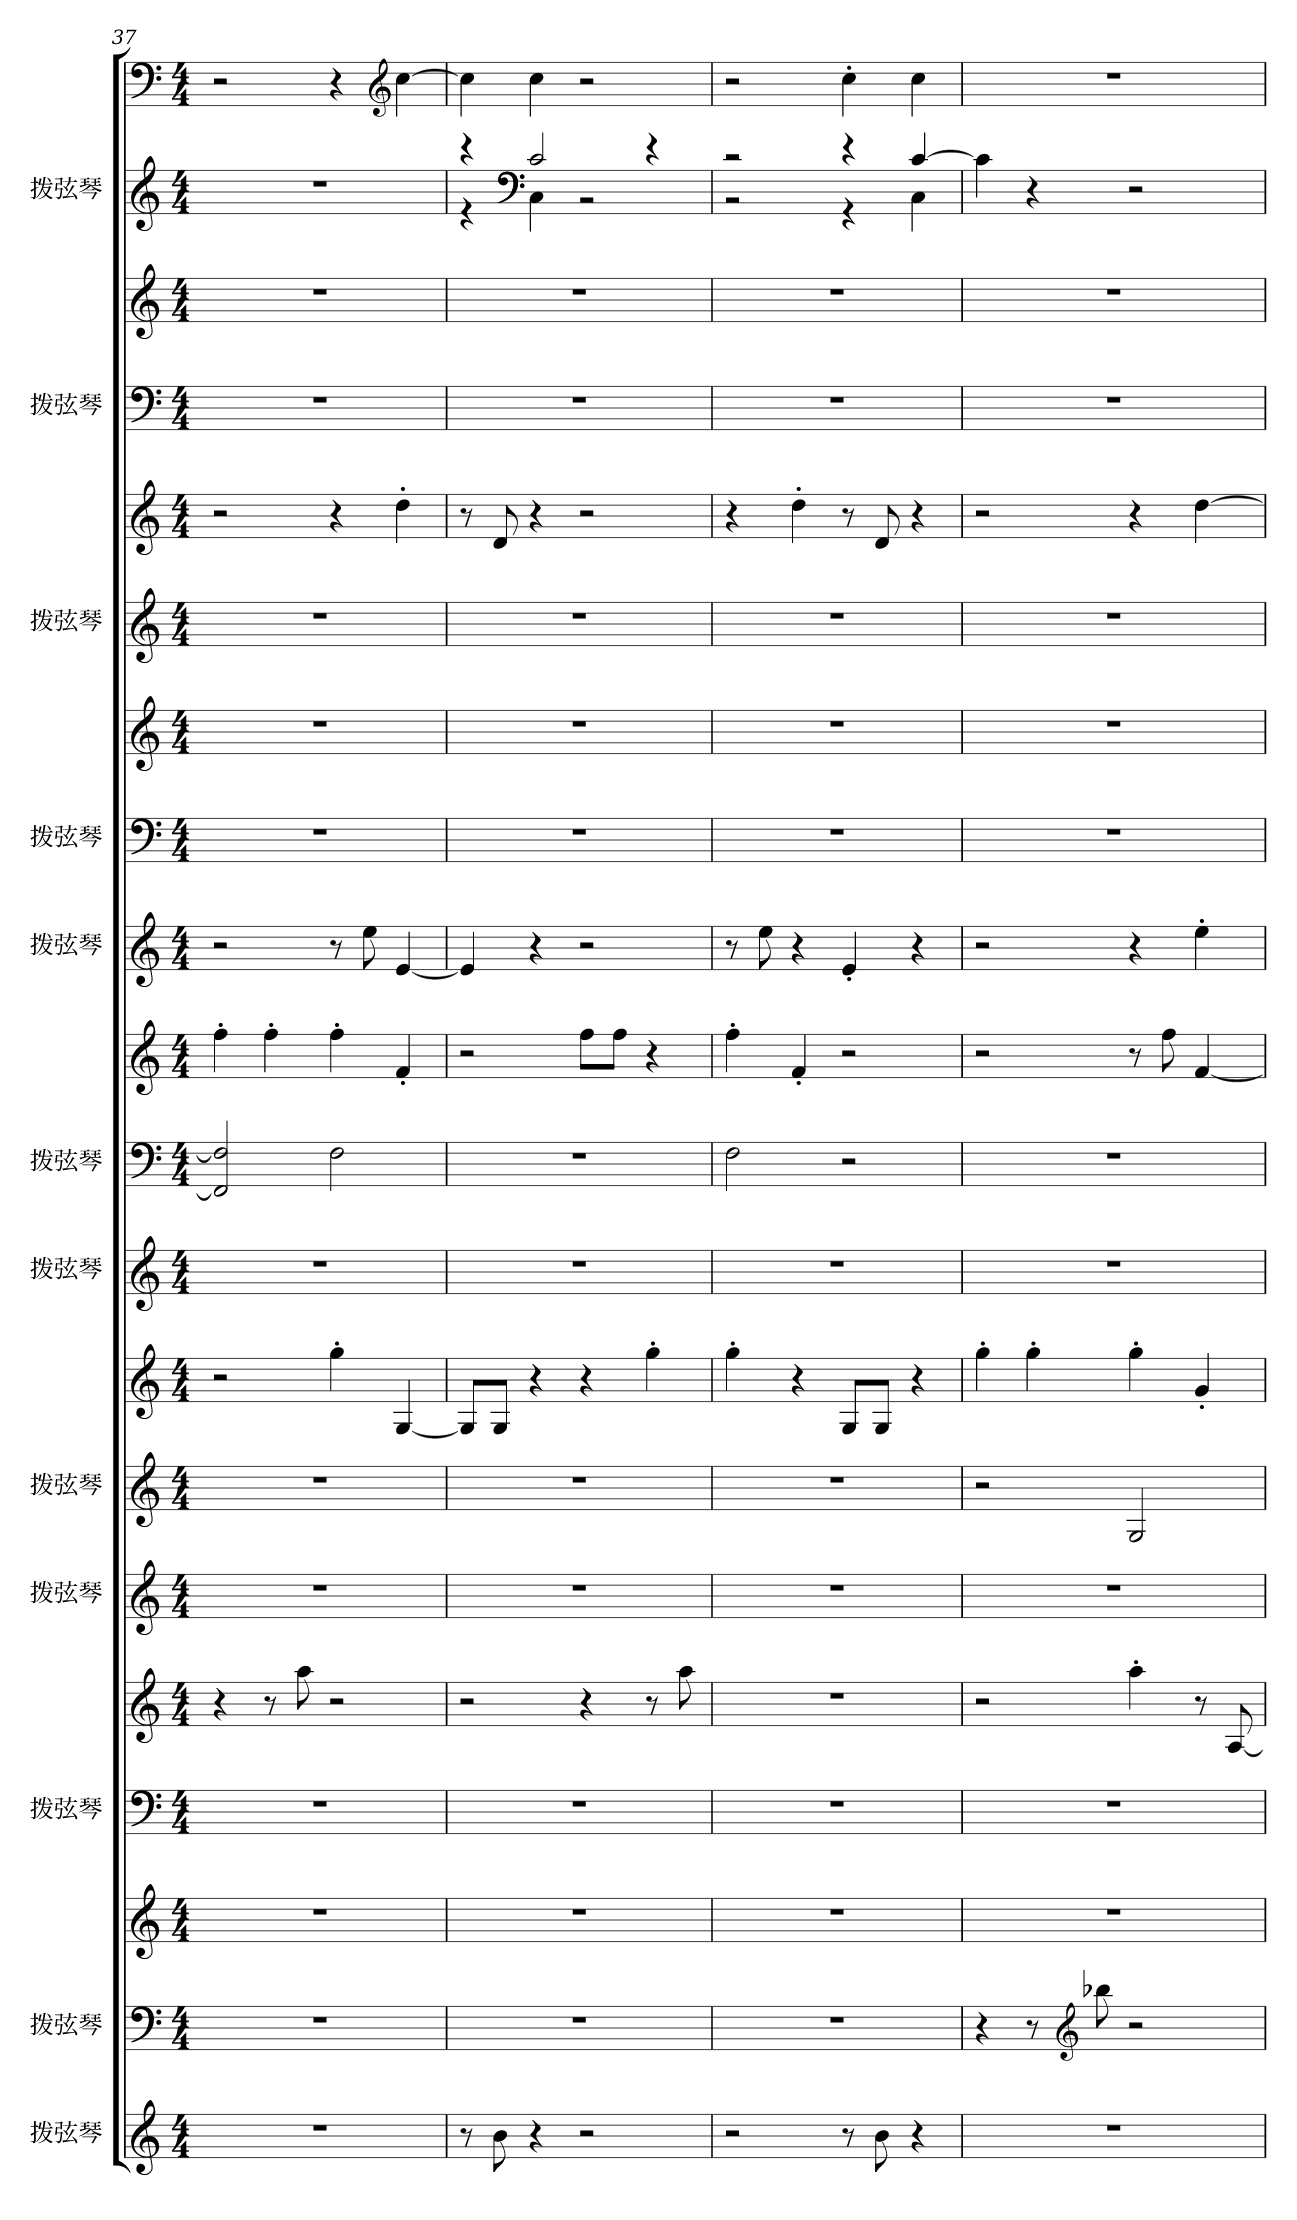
**kern	**kern	**kern	**kern	**kern	**kern	**kern	**kern	**kern	**kern	**kern	**kern	**kern	**kern	**kern	**kern	**kern	**kern	**kern	**kern
*part12	*part11	*part11	*part10	*part10	*part9	*part8	*part8	*part7	*part6	*part6	*part5	*part4	*part4	*part3	*part3	*part2	*part2	*part1	*part1
*staff20	*staff19	*staff18	*staff17	*staff16	*staff15	*staff14	*staff13	*staff12	*staff11	*staff10	*staff9	*staff8	*staff7	*staff6	*staff5	*staff4	*staff3	*staff2	*staff1
*I"拨弦琴	*I"拨弦琴	*	*I"拨弦琴	*	*I"拨弦琴	*I"拨弦琴	*	*I"拨弦琴	*I"拨弦琴	*	*I"拨弦琴	*I"拨弦琴	*	*I"拨弦琴	*	*I"拨弦琴	*	*I"拨弦琴	*
*clefG2	*clefF4	*clefG2	*clefF4	*clefG2	*clefG2	*clefG2	*clefG2	*clefG2	*clefF4	*clefG2	*clefG2	*clefF4	*clefG2	*clefG2	*clefG2	*clefF4	*clefG2	*clefG2	*clefF4
*k[]	*k[]	*k[]	*k[]	*k[]	*k[]	*k[]	*k[]	*k[]	*k[]	*k[]	*k[]	*k[]	*k[]	*k[]	*k[]	*k[]	*k[]	*k[]	*k[]
*M4/4	*M4/4	*M4/4	*M4/4	*M4/4	*M4/4	*M4/4	*M4/4	*M4/4	*M4/4	*M4/4	*M4/4	*M4/4	*M4/4	*M4/4	*M4/4	*M4/4	*M4/4	*M4/4	*M4/4
=37	=37	=37	=37	=37	=37	=37	=37	=37	=37	=37	=37	=37	=37	=37	=37	=37	=37	=37	=37
1r	1r	1r	1r	4r	1r	1r	2r	1r	2FF/] 2F/]	4ff'\	2r	1r	1r	1r	2r	1r	1r	1r	2r
.	.	.	.	8r	.	.	.	.	.	4ff'\	.	.	.	.	.	.	.	.	.
.	.	.	.	8aa\	.	.	.	.	.	.	.	.	.	.	.	.	.	.	.
.	.	.	.	2r	.	.	4gg'\	.	2F\	4ff'\	8r	.	.	.	4r	.	.	.	4r
.	.	.	.	.	.	.	.	.	.	.	8ee\	.	.	.	.	.	.	.	.
*	*	*	*	*	*	*	*	*	*	*	*	*	*	*	*	*	*	*	*clefG2
.	.	.	.	.	.	.	[4G/	.	.	4f'/	[4e/	.	.	.	4dd'\	.	.	.	[4cc\
=38	=38	=38	=38	=38	=38	=38	=38	=38	=38	=38	=38	=38	=38	=38	=38	=38	=38	=38	=38
*	*	*	*	*	*	*	*	*	*	*	*	*	*	*	*	*	*	*^	*
8r	1r	1r	1r	2r	1r	1r	8G/L]	1r	1r	2r	4e/]	1r	1r	1r	8r	1r	1r	4r	4r	4cc\]
8b\	.	.	.	.	.	.	8G/J	.	.	.	.	.	.	.	8d/	.	.	.	.	.
*	*	*	*	*	*	*	*	*	*	*	*	*	*	*	*	*	*	*clefF4	*	*
4r	.	.	.	.	.	.	4r	.	.	.	4r	.	.	.	4r	.	.	2c/	4C\	4cc\
2r	.	.	.	4r	.	.	4r	.	.	8ff\L	2r	.	.	.	2r	.	.	.	2r	2r
.	.	.	.	.	.	.	.	.	.	8ff\J	.	.	.	.	.	.	.	.	.	.
.	.	.	.	8r	.	.	4gg'\	.	.	4r	.	.	.	.	.	.	.	4r	.	.
.	.	.	.	8aa\	.	.	.	.	.	.	.	.	.	.	.	.	.	.	.	.
!!LO:PB:g=z
=39	=39	=39	=39	=39	=39	=39	=39	=39	=39	=39	=39	=39	=39	=39	=39	=39	=39	=39	=39	=39
2r	1r	1r	1r	1r	1r	1r	4gg'\	1r	2F\	4ff'\	8r	1r	1r	1r	4r	1r	1r	2r	2r	2r
.	.	.	.	.	.	.	.	.	.	.	8ee\	.	.	.	.	.	.	.	.	.
.	.	.	.	.	.	.	4r	.	.	4f'/	4r	.	.	.	4dd'\	.	.	.	.	.
8r	.	.	.	.	.	.	8G/L	.	2r	2r	4e'/	.	.	.	8r	.	.	4r	4r	4cc'\
8b\	.	.	.	.	.	.	8G/J	.	.	.	.	.	.	.	8d/	.	.	.	.	.
4r	.	.	.	.	.	.	4r	.	.	.	4r	.	.	.	4r	.	.	[4c/	4C\	4cc\
*	*	*	*	*	*	*	*	*	*	*	*	*	*	*	*	*	*	*v	*v	*
=40	=40	=40	=40	=40	=40	=40	=40	=40	=40	=40	=40	=40	=40	=40	=40	=40	=40	=40	=40
1r	4r	1r	1r	2r	1r	2r	4gg'\	1r	1r	2r	2r	1r	1r	1r	2r	1r	1r	4c\]	1r
.	8r	.	.	.	.	.	4gg'\	.	.	.	.	.	.	.	.	.	.	4r	.
*	*clefG2	*	*	*	*	*	*	*	*	*	*	*	*	*	*	*	*	*	*
.	8bb-X\	.	.	.	.	.	.	.	.	.	.	.	.	.	.	.	.	.	.
.	2r	.	.	4aa'\	.	2G/	4gg'\	.	.	8r	4r	.	.	.	4r	.	.	2r	.
.	.	.	.	.	.	.	.	.	.	8ff\	.	.	.	.	.	.	.	.	.
.	.	.	.	8r	.	.	4g'/	.	.	[4f/	4ee'\	.	.	.	[4dd\	.	.	.	.
.	.	.	.	[8A/	.	.	.	.	.	.	.	.	.	.	.	.	.	.	.
=	=	=	=	=	=	=	=	=	=	=	=	=	=	=	=	=	=	=	=
*-	*-	*-	*-	*-	*-	*-	*-	*-	*-	*-	*-	*-	*-	*-	*-	*-	*-	*-	*-
